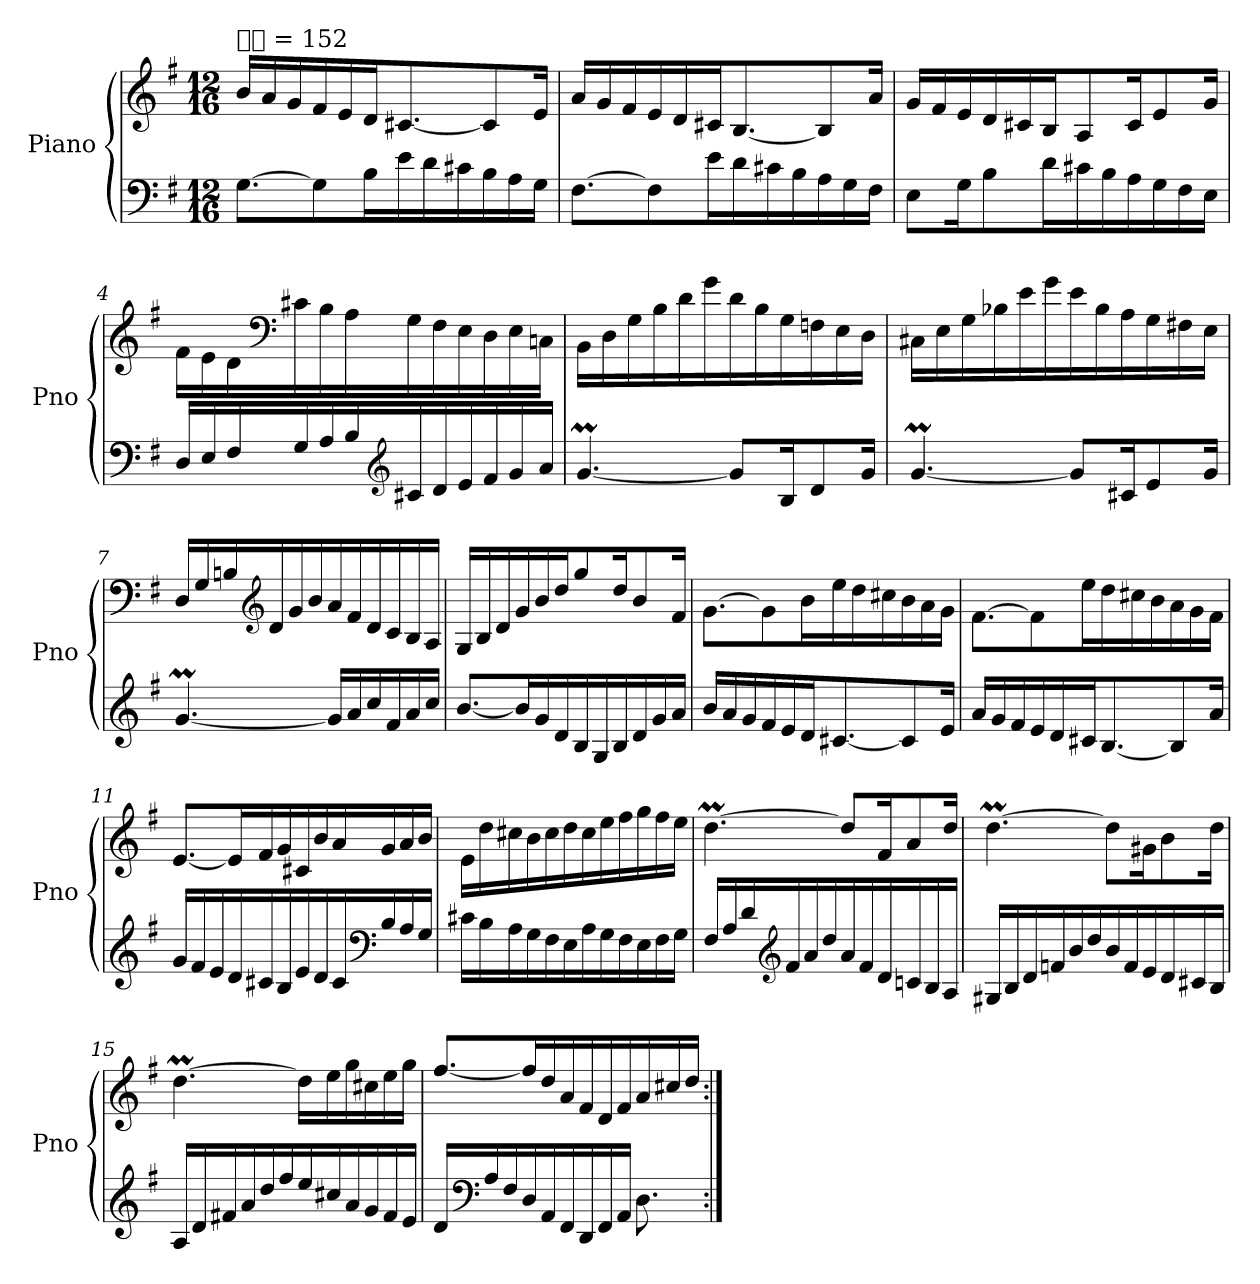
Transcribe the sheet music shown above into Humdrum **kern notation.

**kern	**kern
*part1	*part1
*staff2	*staff1
*I"Piano	*
*I'Pno	*
*clefF4	*clefG2
*k[f#]	*k[f#]
*M12/16	*M12/16
=1	=1
!	!LO:TX:a:t=𝅘𝅥𝅮𝅭 = 152
[8.G\L	16b/LL
.	16a/
.	16g/
8G\]	16f#/
.	16e/
16B\L	16d/J
16e\	[8.c#X/
16d\	.
16c#X\	.
16B\	8c#/]
16A\	.
16G\JJ	16e/Jk
=2	=2
[8.F#\L	16a/LL
.	16g/
.	16f#/
8F#\]	16e/
.	16d/
16e\L	16c#X/J
16d\	[8.B/
16c#X\	.
16B\	.
16A\	8B/]
16G\	.
16F#\JJ	16a/Jk
=3	=3
8E\L	16g/LL
.	16f#/
16G\K	16e/
8B\	16d/
.	16c#X/
16d\L	16B/J
16c#X\	8A/
16B\	.
16A\	16c#/K
16G\	8e/
16F#\	.
16E\JJ	16g/Jk
!!LO:LB:g=z
=4	=4
16D/LL	16f#\LL
16E/	16e\
16F#/	16d\
*	*clefF4
16G/	16c#X\
16A/	16B\
16B/	16A\
*clefG2	*
16c#X/	16G\
16d/	16F#\
16e/	16E\
16f#/	16D\
16g/	16E\
16a/JJ	16Cn\JJ
=5	=5
[4.gM/	16BB\LL
.	16D\
.	16G\
.	16B\
.	16d\
.	16g\
8g/L]	16d\
.	16B\
16B/K	16G\
8d/	16Fn\
.	16E\
16g/Jk	16D\JJ
=6	=6
[4.gM/	16C#X\LL
.	16E\
.	16G\
.	16B-X\
.	16e\
.	16g\
8g/L]	16e\
.	16B-\
16c#X/K	16A\
8e/	16G\
.	16F#X\
16g/Jk	16E\JJ
!!LO:LB:g=z
=7	=7
[4.gM/	16D/LL
.	16G/
.	16Bn/
*	*clefG2
.	16d/
.	16g/
.	16b/
16g/LL]	16a/
16a/	16f#/
16cc/	16d/
16f#/	16c/
16a/	16B/
16cc/JJ	16A/JJ
=8	=8
[8.b/L	16G/LL
.	16B/
.	16d/
16b/L]	16g/
16g/	16b/
16d/	16dd/J
16B/	8gg/
16G/	.
16B/	16dd/K
16d/	8b/
16g/	.
16a/JJ	16f#/Jk
=9	=9
16b/LL	[8.g\L
16a/	.
16g/	.
16f#/	8g\]
16e/	.
16d/J	16b\L
[8.c#X/	16ee\
.	16dd\
.	16cc#X\
8c#/]	16b\
.	16a\
16e/Jk	16g\JJ
!!LO:LB:g=z
=10	=10
16a/LL	[8.f#\L
16g/	.
16f#/	.
16e/	8f#\]
16d/	.
16c#X/J	16ee\L
[8.B/	16dd\
.	16cc#X\
.	16b\
8B/]	16a\
.	16g\
16a/Jk	16f#\JJ
=11	=11
16g/LL	[8.e/L
16f#/	.
16e/	.
16d/	16e/L]
16c#X/	16f#/
16B/	16g/
16e/	16c#X/
16d/	16b/
16c#/	16a/
*clefF4	*
16B/	16g/
16A/	16a/
16G/JJ	16b/JJ
=12	=12
16c#X\LL	16e\LL
16B\	16dd\
16A\	16cc#X\
16G\	16b\
16F#\	16cc#\
16E\	16dd\
16A\	16cc#\
16G\	16ee\
16F#\	16ff#\
16E\	16gg\
16F#\	16ff#\
16G\JJ	16ee\JJ
!!LO:LB:g=z
=13	=13
16F#/LL	[4.ddM\
16A/	.
16d/	.
*clefG2	*
16f#/	.
16a/	.
16dd/	.
16a/	8dd/L]
16f#/	.
16d/	16f#/K
16cn/	8a/
16B/	.
16A/JJ	16dd/Jk
=14	=14
16G#X/LL	[4.ddM\
16B/	.
16d/	.
16fn/	.
16b/	.
16dd/	.
16b/	8dd\L]
16f/	.
16e/	16g#X\K
16d/	8b\
16c#X/	.
16B/JJ	16dd\Jk
=15	=15
16A/LL	[4.ddM\
16d/	.
16f#X/	.
16a/	.
16dd/	.
16ff#/	.
16ee/	16dd\LL]
16cc#X/	16ee\
16a/	16gg\
16g/	16cc#X\
16f#/	16ee\
16e/JJ	16gg\JJ
=16	=16
16d/LL	[8.ff#/L
*clefF4	*
16A/	.
16F#/	.
16D/	16ff#/L]
16AA/	16dd/
16FF#/	16a/
16DD/	16f#/
16FF#/	16d/
16AA/JJ	16f#/
8.D\	16a/
.	16cc#X/
.	16dd/JJ
=:|!	=:|!
*-	*-
